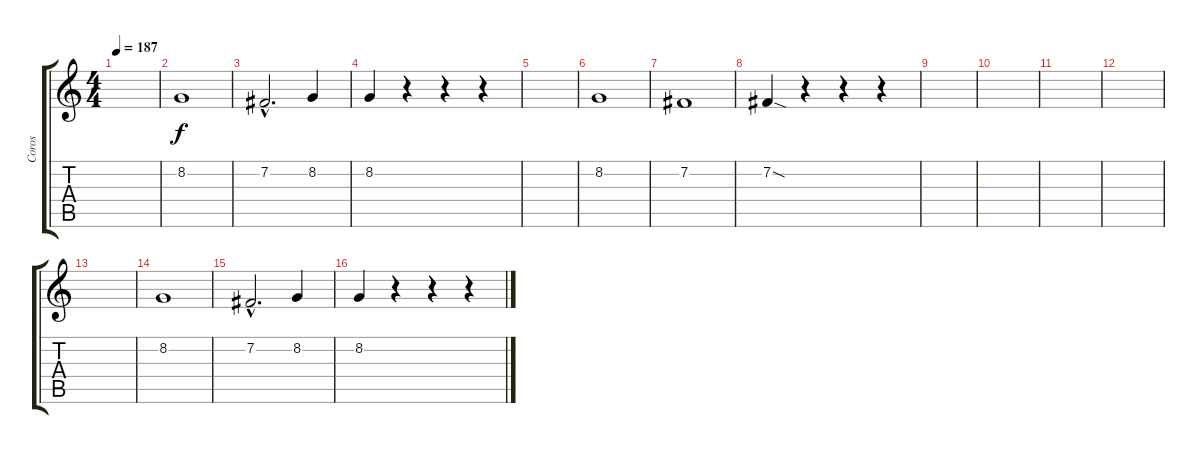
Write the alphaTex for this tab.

\track ("Coros" "Coros") {instrument choiraahs}
\staff {score tabs}
\tuning (E4 B3 G3 D3 A2 E2) {hide}
\ts (4 4)
\tempo 187
\clef g2
\ks c
|
8.2.1 |
7.2{hac}.2{d} 8.2.4 |
8.2.4 r.4 r.4 r.4 |
|
8.2.1 |
7.2.1 |
7.2{sod}.4 r.4 r.4 r.4 |
|
|
|
|
|
8.2.1 |
7.2{hac}.2{d} 8.2.4 |
8.2.4 r.4 r.4 r.4
